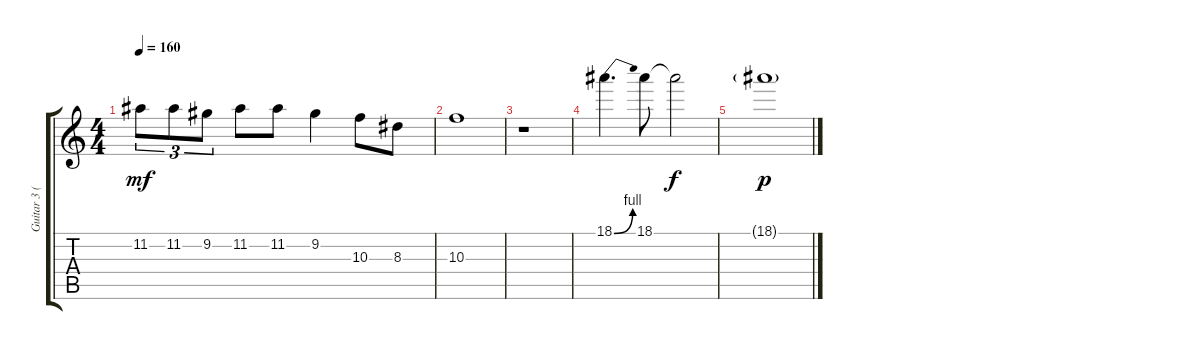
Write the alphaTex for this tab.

\track ("Guitar 3 (Solo)" "Guitar 3 (") {instrument acousticguitarsteel}
\staff {score tabs}
\tuning (E4 B3 G3 D3 A2 E2) {hide}
\ts (4 4)
\tempo 160
\clef g2
\ks c
11.2.8{tu (3 2) dy mf} 11.2.8{tu (3 2)} 9.2.8{tu (3 2)} 11.2.8 11.2.8 9.2.4 10.3.8 8.3.8 |
10.3.1{volume 2} |
r.1 |
18.1{be (bend 0 0 60 4)}.4{d volume 1} 18.1.8 18.1{t}.2{dy f} |
18.1{g}.1{dy p}
